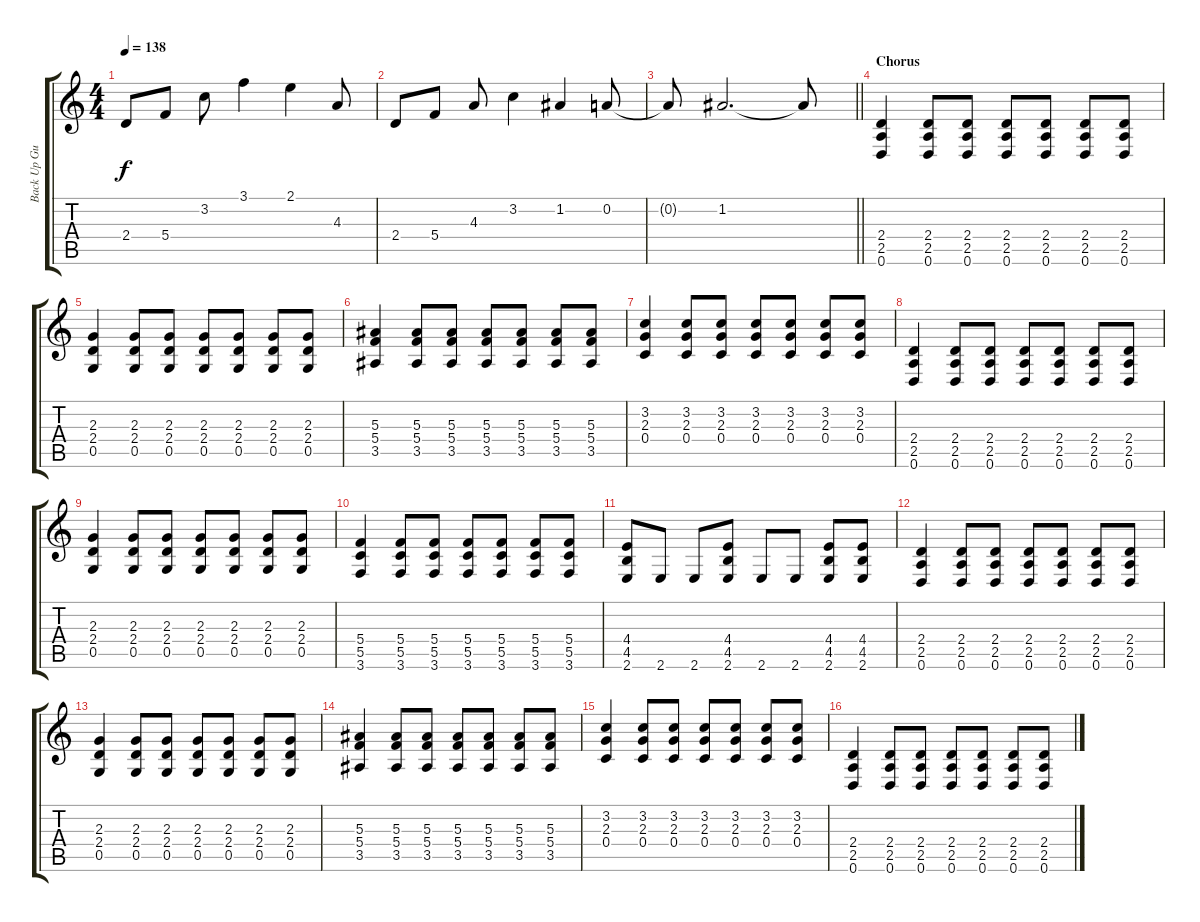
\track ("Back Up Guitar" "Back Up Gu") {instrument distortionguitar}
\staff {score tabs}
\tuning (D4 A3 F3 C3 G2 D2) {hide}
\ts (4 4)
\tempo 138
\clef g2
\ks c
2.4.8{dy f} 5.4.8 3.2.8 3.1.4 2.1.4 4.3.8 |
2.4.8 5.4.8 4.3.8 3.2.4 1.2.4 0.2.8 |
\barLineRight lightlight
0.2{t}.8 1.2.2{d} 1.2{t}.8 |
\section ("" "Chorus")
(2.4 2.5 0.6).4{volume 12 instrument distortionguitar} (2.4 2.5 0.6).8 (2.4 2.5 0.6).8 (2.4 2.5 0.6).8 (2.4 2.5 0.6).8 (2.4 2.5 0.6).8 (2.4 2.5 0.6).8 |
(2.3 2.4 0.5).4 (2.3 2.4 0.5).8 (2.3 2.4 0.5).8 (2.3 2.4 0.5).8 (2.3 2.4 0.5).8 (2.3 2.4 0.5).8 (2.3 2.4 0.5).8 |
(5.3 5.4 3.5).4 (5.3 5.4 3.5).8 (5.3 5.4 3.5).8 (5.3 5.4 3.5).8 (5.3 5.4 3.5).8 (5.3 5.4 3.5).8 (5.3 5.4 3.5).8 |
(3.2 2.3 0.4).4 (3.2 2.3 0.4).8 (3.2 2.3 0.4).8 (3.2 2.3 0.4).8 (3.2 2.3 0.4).8 (3.2 2.3 0.4).8 (3.2 2.3 0.4).8 |
(2.4 2.5 0.6).4 (2.4 2.5 0.6).8 (2.4 2.5 0.6).8 (2.4 2.5 0.6).8 (2.4 2.5 0.6).8 (2.4 2.5 0.6).8 (2.4 2.5 0.6).8 |
(2.3 2.4 0.5).4 (2.3 2.4 0.5).8 (2.3 2.4 0.5).8 (2.3 2.4 0.5).8 (2.3 2.4 0.5).8 (2.3 2.4 0.5).8 (2.3 2.4 0.5).8 |
(5.4 5.5 3.6).4 (5.4 5.5 3.6).8 (5.4 5.5 3.6).8 (5.4 5.5 3.6).8 (5.4 5.5 3.6).8 (5.4 5.5 3.6).8 (5.4 5.5 3.6).8 |
(4.4 4.5 2.6).8 2.6.8 2.6.8 (4.4 4.5 2.6).8 2.6.8 2.6.8 (4.4 4.5 2.6).8 (4.4 4.5 2.6).8 |
(2.4 2.5 0.6).4 (2.4 2.5 0.6).8 (2.4 2.5 0.6).8 (2.4 2.5 0.6).8 (2.4 2.5 0.6).8 (2.4 2.5 0.6).8 (2.4 2.5 0.6).8 |
(2.3 2.4 0.5).4 (2.3 2.4 0.5).8 (2.3 2.4 0.5).8 (2.3 2.4 0.5).8 (2.3 2.4 0.5).8 (2.3 2.4 0.5).8 (2.3 2.4 0.5).8 |
(5.3 5.4 3.5).4 (5.3 5.4 3.5).8 (5.3 5.4 3.5).8 (5.3 5.4 3.5).8 (5.3 5.4 3.5).8 (5.3 5.4 3.5).8 (5.3 5.4 3.5).8 |
(3.2 2.3 0.4).4 (3.2 2.3 0.4).8 (3.2 2.3 0.4).8 (3.2 2.3 0.4).8 (3.2 2.3 0.4).8 (3.2 2.3 0.4).8 (3.2 2.3 0.4).8 |
(2.4 2.5 0.6).4{volume 12 instrument distortionguitar} (2.4 2.5 0.6).8 (2.4 2.5 0.6).8 (2.4 2.5 0.6).8 (2.4 2.5 0.6).8 (2.4 2.5 0.6).8 (2.4 2.5 0.6).8
